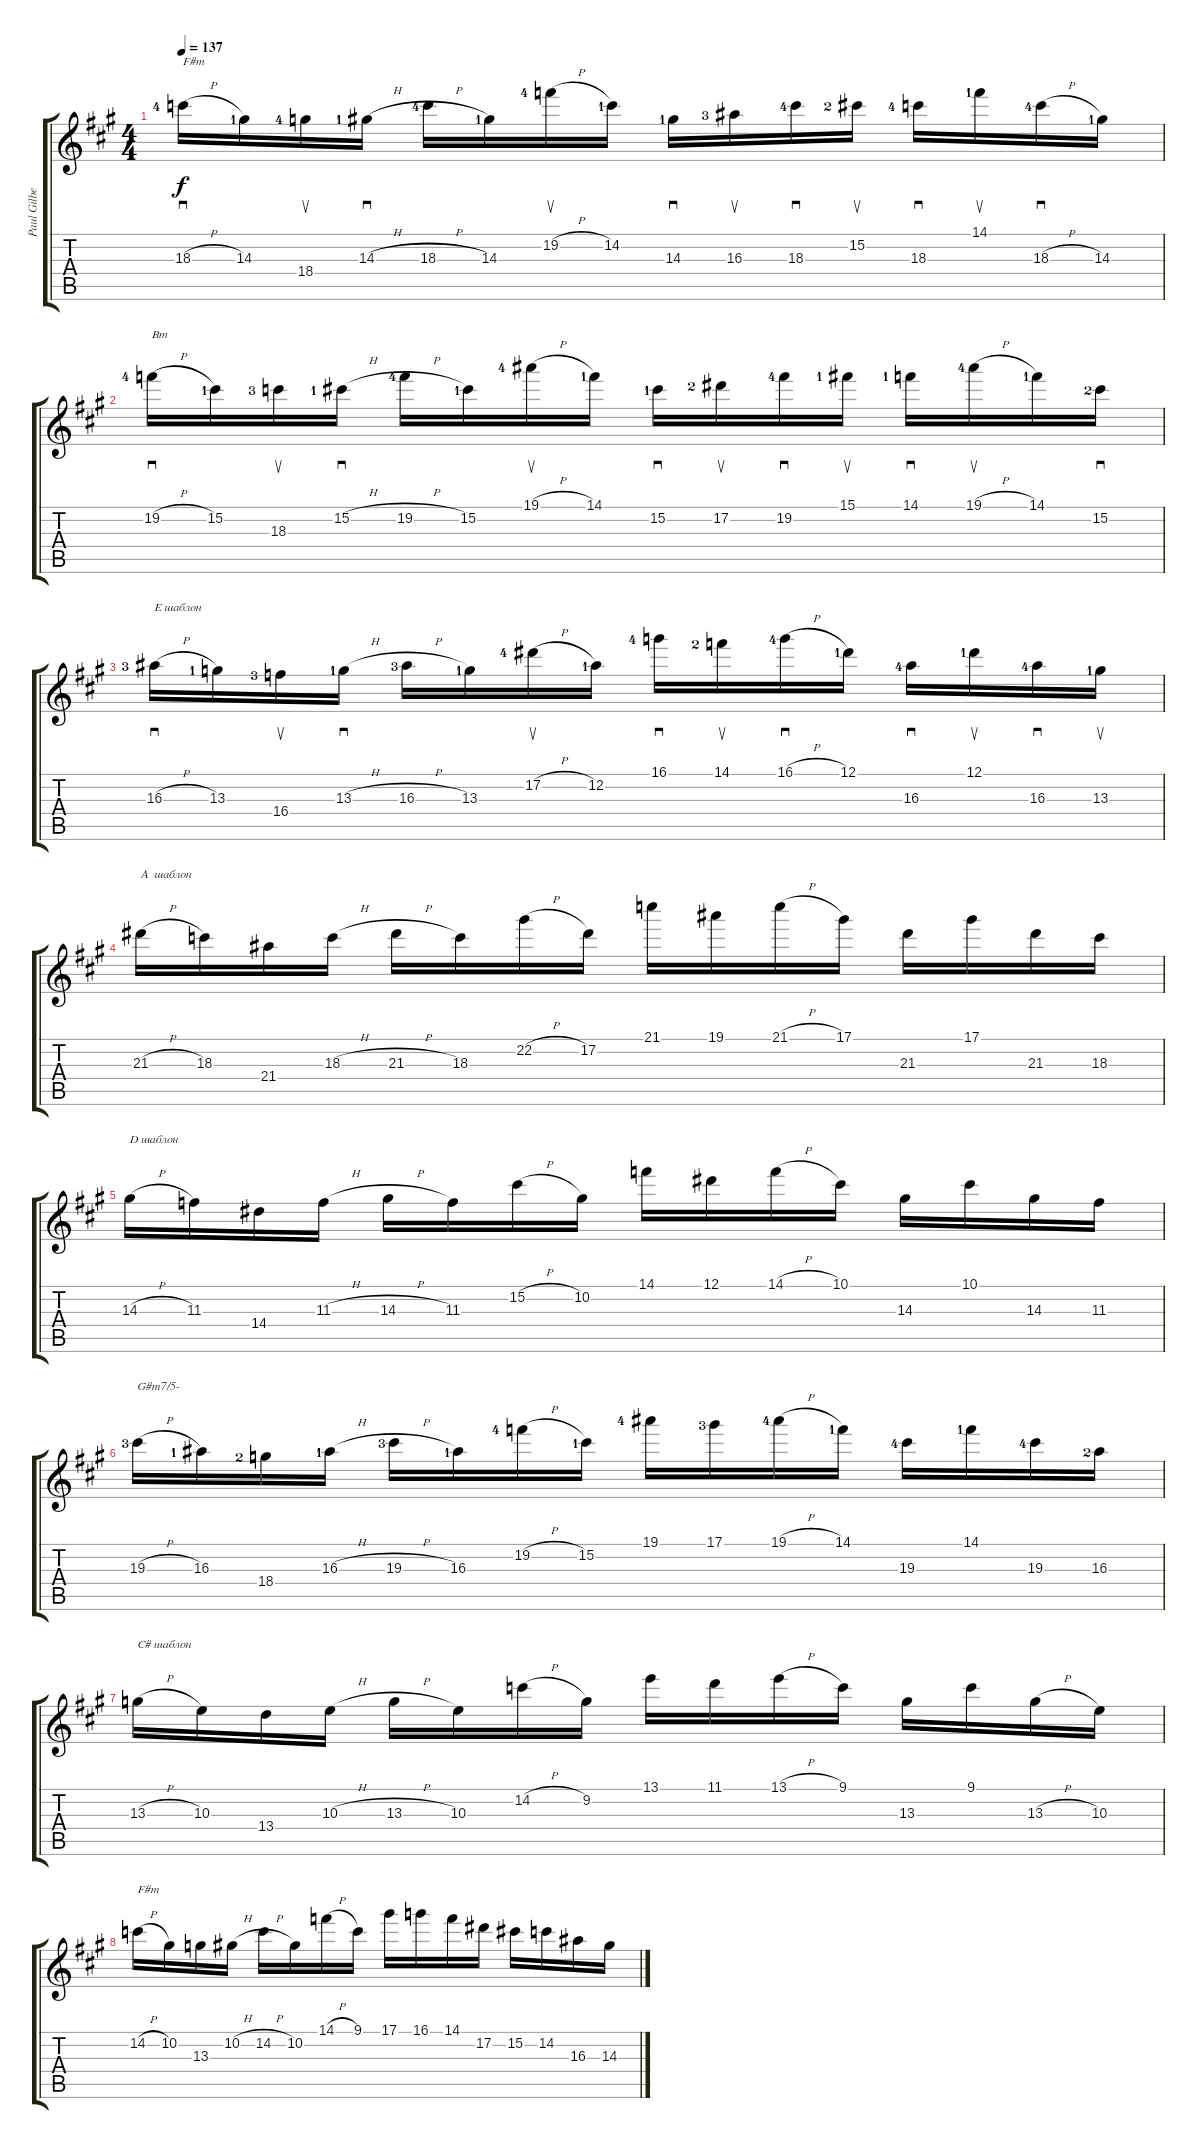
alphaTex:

\track ("Paul Gilbert" "Paul Gilbe") {instrument distortionguitar}
\staff {score tabs}
\tuning (Eb4 Bb3 Gb3 Db3 Ab2 Eb2) {hide}
\ts (4 4)
\tempo 137
\clef g2
\ks f#minor
18.3{h lf 5}.16{sd txt "F#m" dy f} 14.3{lf 2}.16 18.4{lf 5}.16{su} 14.3{h lf 2}.16{sd} 18.3{h lf 5}.16 14.3{lf 2}.16 19.2{h lf 5}.16{su} 14.2{lf 2}.16 14.3{lf 2}.16{sd} 16.3{lf 4}.16{su} 18.3{lf 5}.16{sd} 15.2{lf 3}.16{su} 18.3{lf 5}.16{sd} 14.1{lf 2}.16{su} 18.3{h lf 5}.16{sd} 14.3{lf 2}.16 |
19.2{h lf 5}.16{sd txt "Bm"} 15.2{lf 2}.16 18.3{lf 4}.16{su} 15.2{h lf 2}.16{sd} 19.2{h lf 5}.16 15.2{lf 2}.16 19.1{h lf 5}.16{su} 14.1{lf 2}.16 15.2{lf 2}.16{sd} 17.2{lf 3}.16{su} 19.2{lf 5}.16{sd} 15.1{lf 2}.16{su} 14.1{lf 2}.16{sd} 19.1{h lf 5}.16{su} 14.1{lf 2}.16 15.2{lf 3}.16{sd} |
16.3{h lf 4}.16{sd txt "E шаблон"} 13.3{lf 2}.16 16.4{lf 4}.16{su} 13.3{h lf 2}.16{sd} 16.3{h lf 4}.16 13.3{lf 2}.16 17.2{h lf 5}.16{su} 12.2{lf 2}.16 16.1{lf 5}.16{sd} 14.1{lf 3}.16{su} 16.1{h lf 5}.16{sd} 12.1{lf 2}.16 16.3{lf 5}.16{sd} 12.1{lf 2}.16{su} 16.3{lf 5}.16{sd} 13.3{lf 2}.16{su} |
21.3{h}.16{txt "A  шаблон"} 18.3.16 21.4.16 18.3{h}.16 21.3{h}.16 18.3.16 22.2{h}.16 17.2.16 21.1.16 19.1.16 21.1{h}.16 17.1.16 21.3.16 17.1.16 21.3.16 18.3.16 |
14.3{h}.16{txt "D шаблон"} 11.3.16 14.4.16 11.3{h}.16 14.3{h}.16 11.3.16 15.2{h}.16 10.2.16 14.1.16 12.1.16 14.1{h}.16 10.1.16 14.3.16 10.1.16 14.3.16 11.3.16 |
19.3{h lf 4}.16{txt "G#m7/5-"} 16.3{lf 2}.16 18.4{lf 3}.16 16.3{h lf 2}.16 19.3{h lf 4}.16 16.3{lf 2}.16 19.2{h lf 5}.16 15.2{lf 2}.16 19.1{lf 5}.16 17.1{lf 4}.16 19.1{h lf 5}.16 14.1{lf 2}.16 19.3{lf 5}.16 14.1{lf 2}.16 19.3{lf 5}.16 16.3{lf 3}.16 |
13.3{h}.16{txt "C# шаблон"} 10.3.16 13.4.16 10.3{h}.16 13.3{h}.16 10.3.16 14.2{h}.16 9.2.16 13.1.16 11.1.16 13.1{h}.16 9.1.16 13.3.16 9.1.16 13.3{h}.16 10.3.16 |
14.2{h}.16{txt "F#m"} 10.2.16 13.3.16 10.2{h}.16 14.2{h}.16 10.2.16 14.1{h}.16 9.1.16 17.1.16 16.1.16 14.1.16 17.2.16 15.2.16 14.2.16 16.3.16 14.3.16
